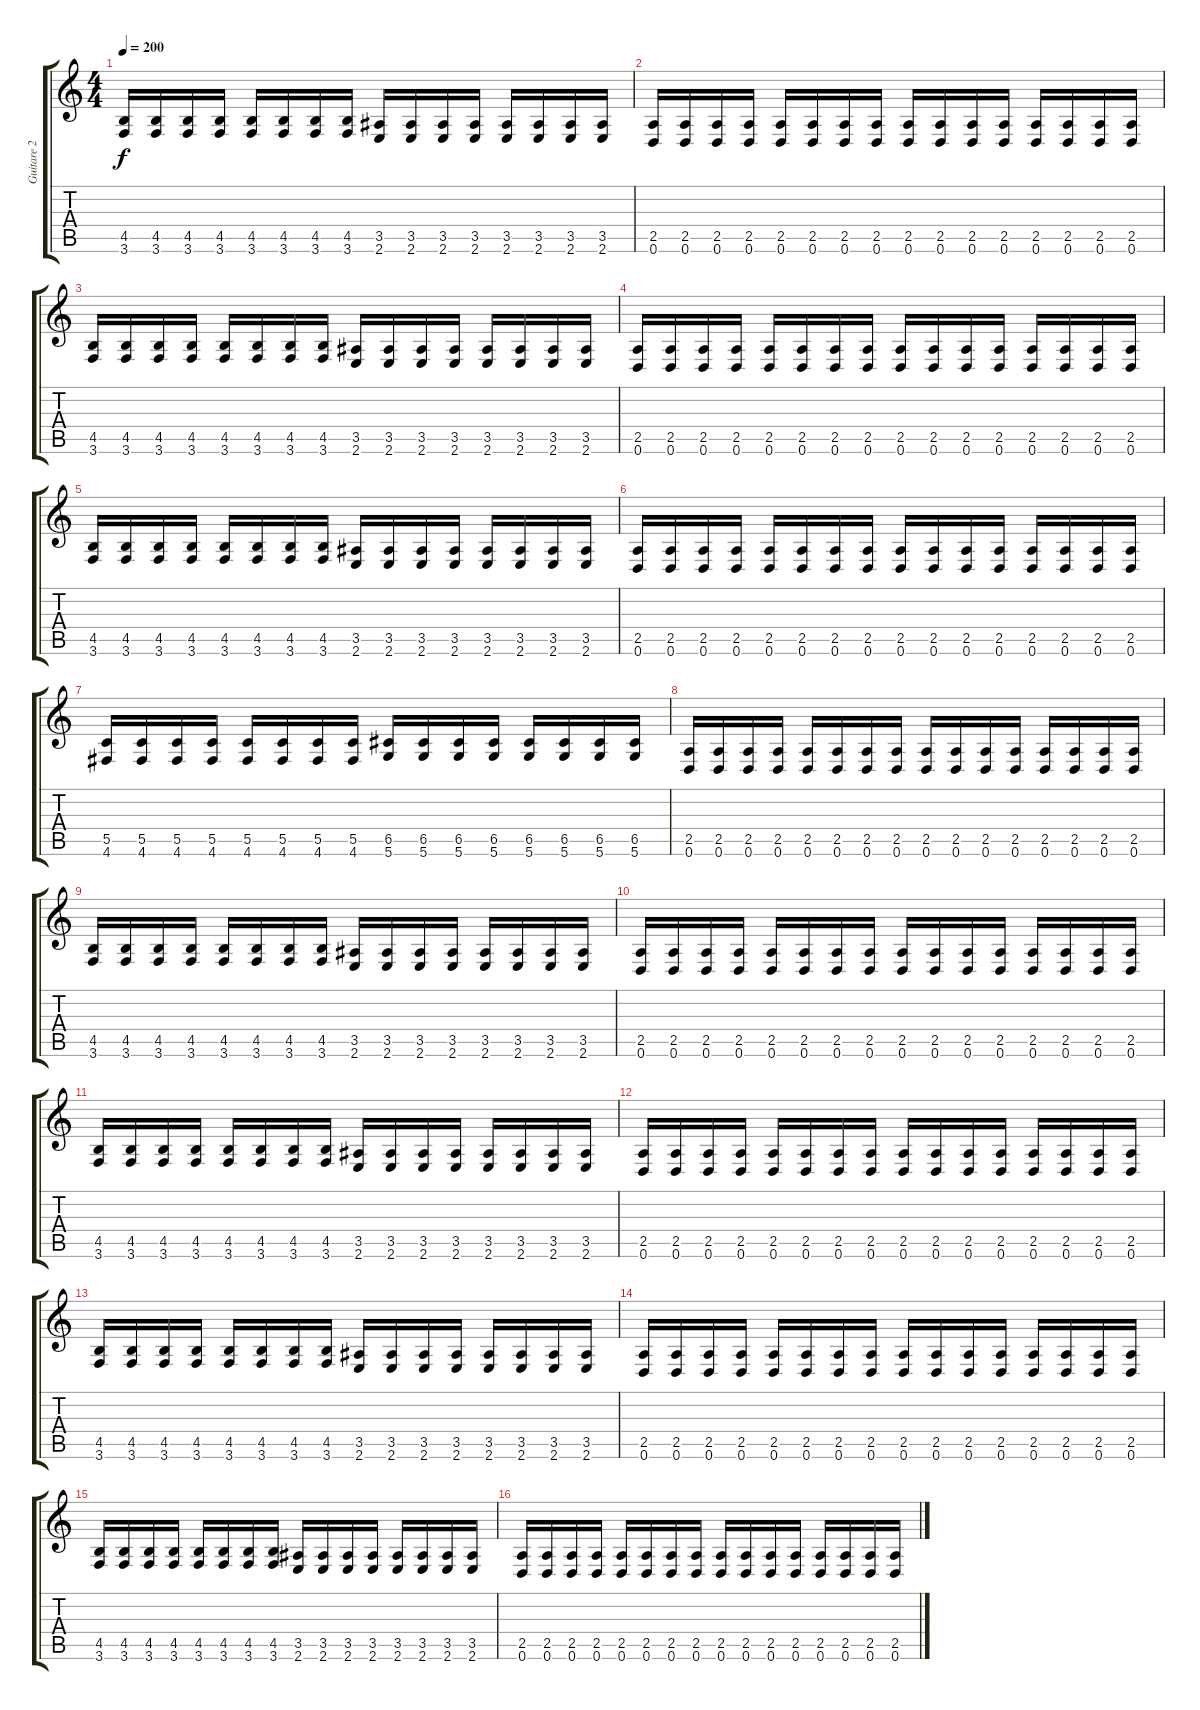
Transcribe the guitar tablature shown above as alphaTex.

\track ("Guitare 2" "Guitare 2") {instrument distortionguitar}
\staff {score tabs}
\tuning (D4 A3 F3 C3 G2 D2) {hide}
\ts (4 4)
\tempo 200
\clef g2
\ks c
(4.5 3.6).16{dy f} (4.5 3.6).16 (4.5 3.6).16 (4.5 3.6).16 (4.5 3.6).16 (4.5 3.6).16 (4.5 3.6).16 (4.5 3.6).16 (3.5 2.6).16 (3.5 2.6).16 (3.5 2.6).16 (3.5 2.6).16 (3.5 2.6).16 (3.5 2.6).16 (3.5 2.6).16 (3.5 2.6).16 |
(2.5 0.6).16 (2.5 0.6).16 (2.5 0.6).16 (2.5 0.6).16 (2.5 0.6).16 (2.5 0.6).16 (2.5 0.6).16 (2.5 0.6).16 (2.5 0.6).16 (2.5 0.6).16 (2.5 0.6).16 (2.5 0.6).16 (2.5 0.6).16 (2.5 0.6).16 (2.5 0.6).16 (2.5 0.6).16 |
(4.5 3.6).16 (4.5 3.6).16 (4.5 3.6).16 (4.5 3.6).16 (4.5 3.6).16 (4.5 3.6).16 (4.5 3.6).16 (4.5 3.6).16 (3.5 2.6).16 (3.5 2.6).16 (3.5 2.6).16 (3.5 2.6).16 (3.5 2.6).16 (3.5 2.6).16 (3.5 2.6).16 (3.5 2.6).16 |
(2.5 0.6).16 (2.5 0.6).16 (2.5 0.6).16 (2.5 0.6).16 (2.5 0.6).16 (2.5 0.6).16 (2.5 0.6).16 (2.5 0.6).16 (2.5 0.6).16 (2.5 0.6).16 (2.5 0.6).16 (2.5 0.6).16 (2.5 0.6).16 (2.5 0.6).16 (2.5 0.6).16 (2.5 0.6).16 |
(4.5 3.6).16 (4.5 3.6).16 (4.5 3.6).16 (4.5 3.6).16 (4.5 3.6).16 (4.5 3.6).16 (4.5 3.6).16 (4.5 3.6).16 (3.5 2.6).16 (3.5 2.6).16 (3.5 2.6).16 (3.5 2.6).16 (3.5 2.6).16 (3.5 2.6).16 (3.5 2.6).16 (3.5 2.6).16 |
(2.5 0.6).16 (2.5 0.6).16 (2.5 0.6).16 (2.5 0.6).16 (2.5 0.6).16 (2.5 0.6).16 (2.5 0.6).16 (2.5 0.6).16 (2.5 0.6).16 (2.5 0.6).16 (2.5 0.6).16 (2.5 0.6).16 (2.5 0.6).16 (2.5 0.6).16 (2.5 0.6).16 (2.5 0.6).16 |
(5.5 4.6).16 (5.5 4.6).16 (5.5 4.6).16 (5.5 4.6).16 (5.5 4.6).16 (5.5 4.6).16 (5.5 4.6).16 (5.5 4.6).16 (6.5 5.6).16 (6.5 5.6).16 (6.5 5.6).16 (6.5 5.6).16 (6.5 5.6).16 (6.5 5.6).16 (6.5 5.6).16 (6.5 5.6).16 |
(2.5 0.6).16 (2.5 0.6).16 (2.5 0.6).16 (2.5 0.6).16 (2.5 0.6).16 (2.5 0.6).16 (2.5 0.6).16 (2.5 0.6).16 (2.5 0.6).16 (2.5 0.6).16 (2.5 0.6).16 (2.5 0.6).16 (2.5 0.6).16 (2.5 0.6).16 (2.5 0.6).16 (2.5 0.6).16 |
(4.5 3.6).16 (4.5 3.6).16 (4.5 3.6).16 (4.5 3.6).16 (4.5 3.6).16 (4.5 3.6).16 (4.5 3.6).16 (4.5 3.6).16 (3.5 2.6).16 (3.5 2.6).16 (3.5 2.6).16 (3.5 2.6).16 (3.5 2.6).16 (3.5 2.6).16 (3.5 2.6).16 (3.5 2.6).16 |
(2.5 0.6).16 (2.5 0.6).16 (2.5 0.6).16 (2.5 0.6).16 (2.5 0.6).16 (2.5 0.6).16 (2.5 0.6).16 (2.5 0.6).16 (2.5 0.6).16 (2.5 0.6).16 (2.5 0.6).16 (2.5 0.6).16 (2.5 0.6).16 (2.5 0.6).16 (2.5 0.6).16 (2.5 0.6).16 |
(4.5 3.6).16 (4.5 3.6).16 (4.5 3.6).16 (4.5 3.6).16 (4.5 3.6).16 (4.5 3.6).16 (4.5 3.6).16 (4.5 3.6).16 (3.5 2.6).16 (3.5 2.6).16 (3.5 2.6).16 (3.5 2.6).16 (3.5 2.6).16 (3.5 2.6).16 (3.5 2.6).16 (3.5 2.6).16 |
(2.5 0.6).16 (2.5 0.6).16 (2.5 0.6).16 (2.5 0.6).16 (2.5 0.6).16 (2.5 0.6).16 (2.5 0.6).16 (2.5 0.6).16 (2.5 0.6).16 (2.5 0.6).16 (2.5 0.6).16 (2.5 0.6).16 (2.5 0.6).16 (2.5 0.6).16 (2.5 0.6).16 (2.5 0.6).16 |
(4.5 3.6).16 (4.5 3.6).16 (4.5 3.6).16 (4.5 3.6).16 (4.5 3.6).16 (4.5 3.6).16 (4.5 3.6).16 (4.5 3.6).16 (3.5 2.6).16 (3.5 2.6).16 (3.5 2.6).16 (3.5 2.6).16 (3.5 2.6).16 (3.5 2.6).16 (3.5 2.6).16 (3.5 2.6).16 |
(2.5 0.6).16 (2.5 0.6).16 (2.5 0.6).16 (2.5 0.6).16 (2.5 0.6).16 (2.5 0.6).16 (2.5 0.6).16 (2.5 0.6).16 (2.5 0.6).16 (2.5 0.6).16 (2.5 0.6).16 (2.5 0.6).16 (2.5 0.6).16 (2.5 0.6).16 (2.5 0.6).16 (2.5 0.6).16 |
(4.5 3.6).16 (4.5 3.6).16 (4.5 3.6).16 (4.5 3.6).16 (4.5 3.6).16 (4.5 3.6).16 (4.5 3.6).16 (4.5 3.6).16 (3.5 2.6).16 (3.5 2.6).16 (3.5 2.6).16 (3.5 2.6).16 (3.5 2.6).16 (3.5 2.6).16 (3.5 2.6).16 (3.5 2.6).16 |
(2.5 0.6).16 (2.5 0.6).16 (2.5 0.6).16 (2.5 0.6).16 (2.5 0.6).16 (2.5 0.6).16 (2.5 0.6).16 (2.5 0.6).16 (2.5 0.6).16 (2.5 0.6).16 (2.5 0.6).16 (2.5 0.6).16 (2.5 0.6).16 (2.5 0.6).16 (2.5 0.6).16 (2.5 0.6).16
